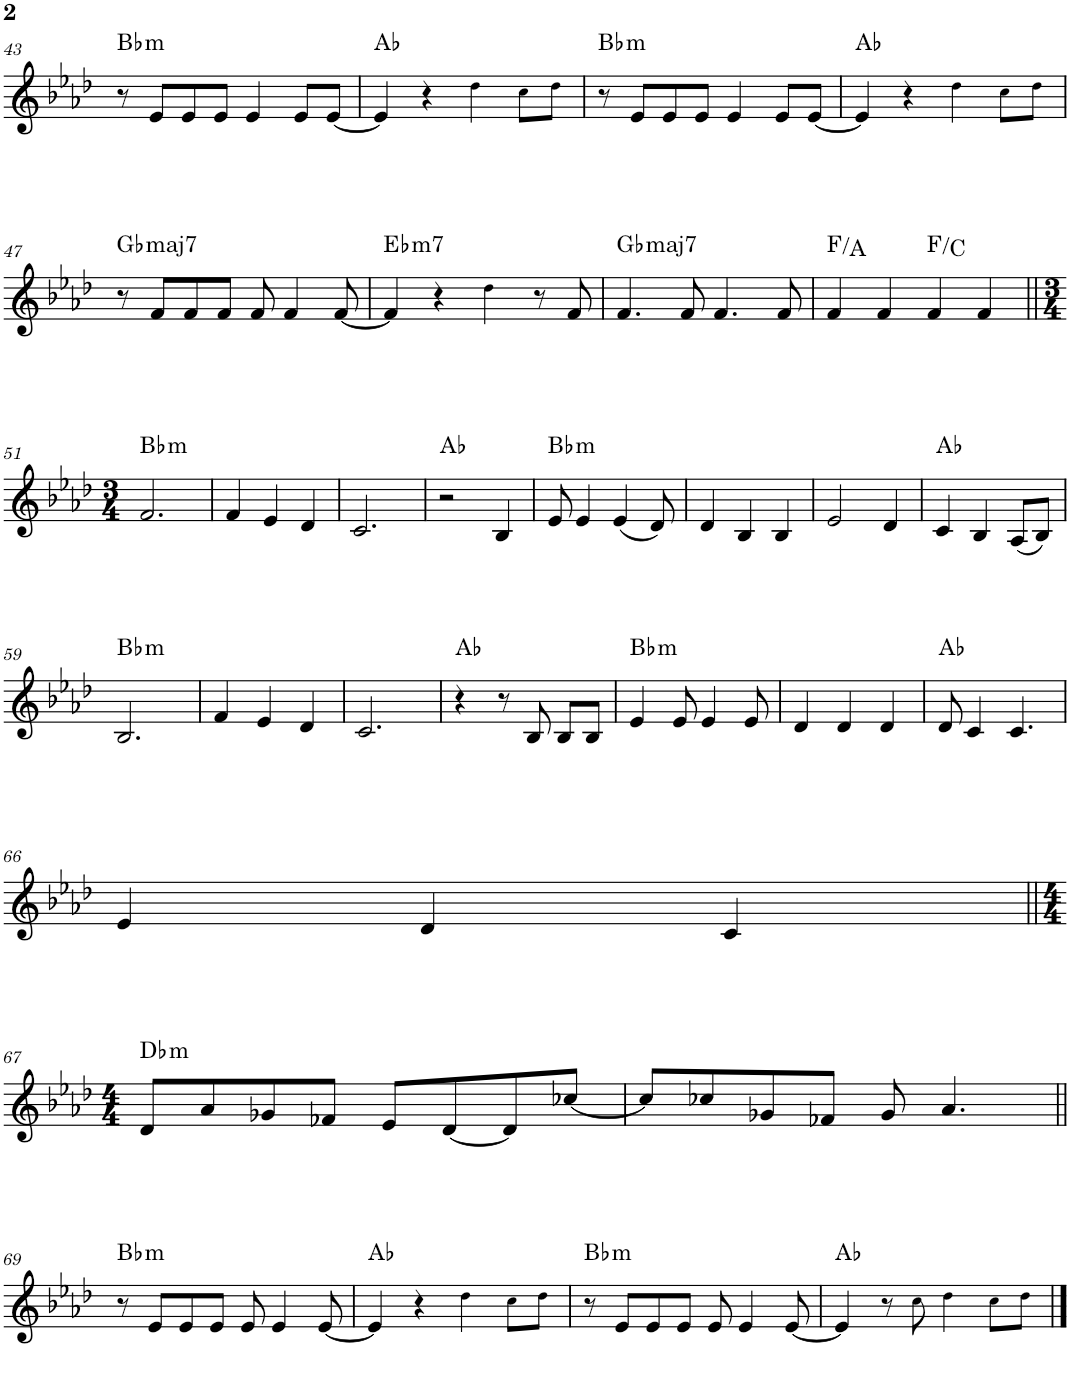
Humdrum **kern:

**kern	**harte
*part1	*part1
*staff1	*
*I"Piano	*
*I'Pno.	*
!!LO:PB:g=z
*clefG2	*
*k[b-e-a-d-]	*
*M4/4	*
=43	=43
!	!LO:H:kt=m
8r	Bb:min
8e-/L	.
8e-/	.
8e-/J	.
4e-/	.
8e-/L	.
[8e-/J	.
=44	=44
4e-/]	Ab:maj
4r	.
4dd-!\	.
8cc!\L	.
8dd-!\J	.
=45	=45
!	!LO:H:kt=m
8r	Bb:min
8e-/L	.
8e-/	.
8e-/J	.
4e-/	.
8e-/L	.
[8e-/J	.
=46	=46
4e-/]	Ab:maj
4r	.
4dd-!\	.
8cc!\L	.
8dd-!\J	.
!!LO:LB:g=z
=47	=47
!	!LO:H:kt=maj7
8r	Gb:maj7
8f/L	.
8f/	.
8f/J	.
8f/	.
4f/	.
[8f/	.
=48	=48
!	!LO:H:kt=m7
4f/]	Eb:min7
4r	.
4dd-!\	.
8r	.
8f/	.
=49	=49
!	!LO:H:kt=maj7
4.f/	Gb:maj7
8f/	.
4.f/	.
8f/	.
=50	=50
4f/	F:maj/3
4f/	.
4f/	F:maj/5
4f/	.
!!LO:LB:g=z
=51||	=51||
*M3/4	*
!	!LO:H:kt=m
2.f/	Bb:min
=52	=52
4f/	.
4e-/	.
4d-/	.
=53	=53
2.c/	.
=54	=54
2r	Ab:maj
4B-/	.
=55	=55
!	!LO:H:kt=m
8e-/	Bb:min
4e-/	.
(4e-/	.
8d-/)	.
=56	=56
4d-/	.
4B-/	.
4B-/	.
=57	=57
2e-/	.
4d-/	.
=58	=58
4c/	Ab:maj
4B-/	.
(8A-/L	.
8B-/J)	.
!!LO:LB:g=z
=59	=59
!	!LO:H:kt=m
2.B-/	Bb:min
=60	=60
4f/	.
4e-/	.
4d-/	.
=61	=61
2.c/	.
=62	=62
4r	Ab:maj
8r	.
8B-/	.
8B-/L	.
8B-/J	.
=63	=63
!	!LO:H:kt=m
4e-/	Bb:min
8e-/	.
4e-/	.
8e-/	.
=64	=64
4d-/	.
4d-/	.
4d-/	.
=65	=65
8d-/	Ab:maj
4c/	.
4.c/	.
!!LO:LB:g=z
=66	=66
4e-/	.
4d-/	.
4c/	.
!!LO:LB:g=z
=67||	=67||
*M4/4	*
!	!LO:H:kt=m
8d-/L	Db:min
8a-/	.
8g-X/	.
8f-X/J	.
8e-/L	.
[8d-/	.
8d-/]	.
[8cc-X/J	.
=68	=68
8cc-/L]	.
8cc-X/	.
8g-X/	.
8f-X/J	.
8g-/	.
4.a-/	.
!!LO:LB:g=z
=69||	=69||
!	!LO:H:kt=m
8r	Bb:min
8e-/L	.
8e-/	.
8e-/J	.
8e-/	.
4e-/	.
[8e-/	.
=70	=70
4e-/]	Ab:maj
4r	.
4dd-!\	.
8cc!\L	.
8dd-!\J	.
=71	=71
!	!LO:H:kt=m
8r	Bb:min
8e-/L	.
8e-/	.
8e-/J	.
8e-/	.
4e-/	.
[8e-/	.
=72	=72
4e-/]	Ab:maj
8r	.
8cc!\	.
4dd-!\	.
8cc!\L	.
8dd-!\J	.
==	==
*-	*-
